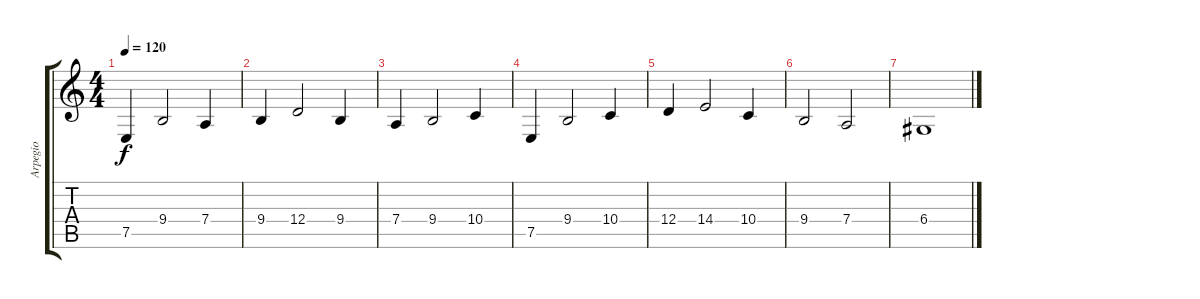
\track ("Arpegio" "Arpegio") {instrument orchestralharp}
\staff {score tabs}
\tuning (E4 B3 G3 D3 A2 E2) {hide}
\ts (4 4)
\tempo 120
\clef g2
\ks c
7.5.4{dy f} 9.4.2 7.4.4 |
9.4.4 12.4.2 9.4.4 |
7.4.4 9.4.2 10.4.4 |
7.5.4 9.4.2 10.4.4 |
12.4.4 14.4.2 10.4.4 |
9.4.2 7.4.2 |
6.4.1
